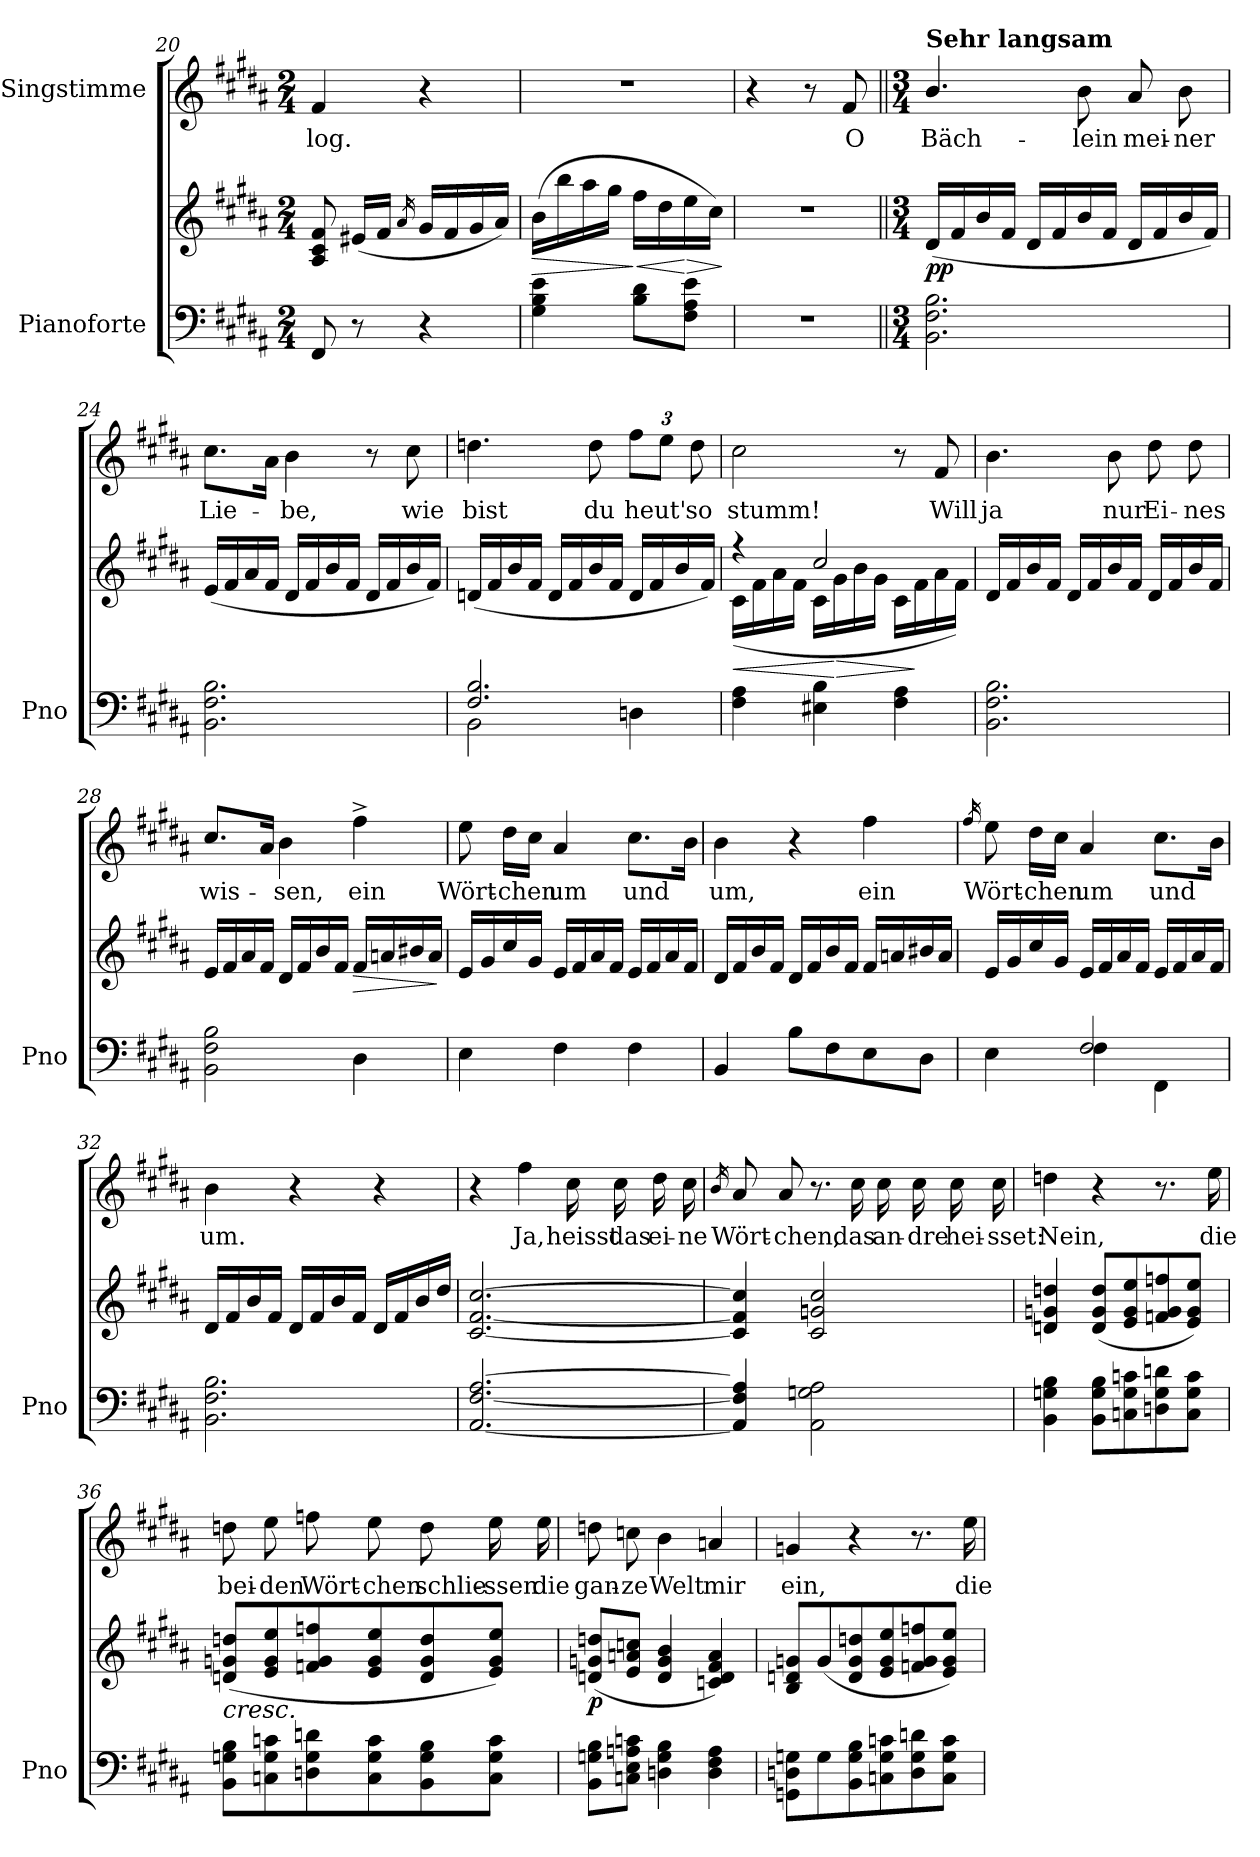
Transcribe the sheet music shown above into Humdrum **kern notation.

**kern	**kern	**dynam	**kern	**text
*part2	*part2	*part2	*part1	*part1
*staff3	*staff2	*staff2/3	*staff1	*staff1
*I"Pianoforte	*	*	*I"Singstimme	*
*I'Pno	*	*	*	*
*clefF4	*clefG2	*	*clefG2	*
*k[f#c#g#d#a#]	*k[f#c#g#d#a#]	*	*k[f#c#g#d#a#]	*
*M2/4	*M2/4	*	*M2/4	*
=20	=20	=20	=20	=20
8FF#/	8A#/ 8c#/ 8f#/	.	4f#/	log.
8r	(16e#X/LL	.	.	.
.	16f#/JJ	.	.	.
.	16qa#/	.	.	.
4r	16g#/LL	.	4r	.
.	16f#/	.	.	.
.	16g#/	.	.	.
.	16a#/JJ)	.	.	.
=21	=21	=21	=21	=21
!	!	!LO:HP:b	!	!
4G#\ 4B\ 4e\	(16b\LL	>	2r	.
.	16bb\	.	.	.
.	16aa#\	.	.	.
.	16gg#\JJ	.	.	.
!	!	!LO:HP:n=1:b	!	!
8B\ 8d#\L	16ff#\LL	] <	.	.
.	16dd#\	.	.	.
!	!	!LO:HP:n=1:b	!	!
8F#\ 8A#\ 8e\J	16ee\	[ >	.	.
.	16cc#\JJ)	.	.	.
.	.	]	.	.
=22	=22	=22	=22	=22
2r	2r	.	4r	.
.	.	.	8r	.
.	.	.	8f#/	O
=23||	=23||	=23||	=23||	=23||
*M3/4	*M3/4	*	*M3/4	*
!	!	!	!LO:TX:a:B:t=Sehr langsam	!
!	!	!LO:DY:b	!	!
2.BB\ 2.F#\ 2.B\	(16d#/LL	pp	4.b/	Bäch-
.	16f#/	.	.	.
.	16b/	.	.	.
.	16f#/JJ	.	.	.
.	16d#/LL	.	.	.
.	16f#/	.	.	.
.	16b/	.	8b\	-lein
.	16f#/JJ	.	.	.
.	16d#/LL	.	8a#/	mei-
.	16f#/	.	.	.
.	16b/	.	8b\	-ner
.	16f#/JJ)	.	.	.
=24	=24	=24	=24	=24
2.BB\ 2.F#\ 2.B\	(16e/LL	.	8.cc#\L	-Lie-
.	16f#/	.	.	.
.	16a#/	.	.	.
.	16f#/JJ	.	16a#\Jk	.
.	16d#/LL	.	4b\	-be,
.	16f#/	.	.	.
.	16b/	.	.	.
.	16f#/JJ	.	.	.
.	16d#/LL	.	8r	.
.	16f#/	.	.	.
.	16b/	.	8cc#\	wie
.	16f#/JJ)	.	.	.
=25	=25	=25	=25	=25
*^	*	*	*	*
2.F#/ 2.B/	2BB\	(16dn/LL	.	4.ddn\	bist
.	.	16f#/	.	.	.
.	.	16b/	.	.	.
.	.	16f#/JJ	.	.	.
.	.	16d/LL	.	.	.
.	.	16f#/	.	.	.
.	.	16b/	.	8dd\	du
.	.	16f#/JJ	.	.	.
*	*	*	*	*Xbrackettup	*
.	4Dn\	16d/LL	.	12ff#\L	heut'
.	.	16f#/	.	.	.
.	.	.	.	12ee\J	.
.	.	16b/	.	.	.
.	.	.	.	12dd\	so
.	.	16f#/JJ)	.	.	.
*v	*v	*	*	*	*
=26	=26	=26	=26	=26
!	!	!LO:HP:b	!	!
*	*^	*	*	*
4F#\ 4A#\	4r	(16c#\LL	<	2cc#\	stumm!
.	.	16f#\	.	.	.
.	.	16a#\	.	.	.
.	.	16f#\JJ	.	.	.
4E#X\ 4B\	2cc#/	16c#\LL	.	.	.
!	!	!	!LO:HP:n=1:b	!	!
.	.	16g#\	[ >	.	.
.	.	16b\	.	.	.
.	.	16g#\JJ	.	.	.
4F#\ 4A#\	.	16c#\LL	.	8r	.
.	.	16f#\	]	.	.
.	.	16a#\	.	8f#/	Will
.	.	16f#\JJ)	.	.	.
*	*v	*v	*	*	*
=27	=27	=27	=27	=27
2.BB\ 2.F#\ 2.B\	16d#/LL	.	4.b\	ja
.	16f#/	.	.	.
.	16b/	.	.	.
.	16f#/JJ	.	.	.
.	16d#/LL	.	.	.
.	16f#/	.	.	.
.	16b/	.	8b\	nur
.	16f#/JJ	.	.	.
.	16d#/LL	.	8dd#\	Ei-
.	16f#/	.	.	.
.	16b/	.	8dd#\	-nes
.	16f#/JJ	.	.	.
=28	=28	=28	=28	=28
2BB\ 2F#\ 2B\	16e/LL	.	8.cc#/L	wis-
.	16f#/	.	.	.
.	16a#/	.	.	.
.	16f#/JJ	.	16a#/Jk	.
.	16d#/LL	.	4b\	-sen,
.	16f#/	.	.	.
.	16b/	.	.	.
.	16f#/JJ	.	.	.
!	!	!LO:HP:b	!	!
4D#\	16f#/LL	>	4ff#^\	ein
.	16an/	.	.	.
.	16b#X/	.	.	.
.	16a/JJ	.	.	.
.	.	]	.	.
=29	=29	=29	=29	=29
4E\	16e/LL	.	8ee\	Wört-
.	16g#/	.	.	.
.	16cc#/	.	16dd#\LL	-chen
.	16g#/JJ	.	16cc#\JJ	.
4F#\	16e/LL	.	4a#/	um
.	16f#/	.	.	.
.	16a#/	.	.	.
.	16f#/JJ	.	.	.
4F#\	16e/LL	.	8.cc#\L	und
.	16f#/	.	.	.
.	16a#/	.	.	.
.	16f#/JJ	.	16b\Jk	.
=30	=30	=30	=30	=30
4BB/	16d#/LL	.	4b\	um,
.	16f#/	.	.	.
.	16b/	.	.	.
.	16f#/JJ	.	.	.
8B\L	16d#/LL	.	4r	.
.	16f#/	.	.	.
8F#\	16b/	.	.	.
.	16f#/JJ	.	.	.
8E\	16f#/LL	.	4ff#\	ein
.	16an/	.	.	.
8D#\J	16b#X/	.	.	.
.	16a/JJ	.	.	.
=31	=31	=31	=31	=31
.	.	.	16qff#/	.
*^	*	*	*	*
4E\	4ryy	16e/LL	.	8ee\	Wört-
.	.	16g#/	.	.	.
.	.	16cc#/	.	16dd#\LL	-chen
.	.	16g#/JJ	.	16cc#\JJ	.
2F#/	4F#\	16e/LL	.	4a#/	um
.	.	16f#/	.	.	.
.	.	16a#/	.	.	.
.	.	16f#/JJ	.	.	.
.	4FF#\	16e/LL	.	8.cc#\L	und
.	.	16f#/	.	.	.
.	.	16a#/	.	.	.
.	.	16f#/JJ	.	16b\Jk	.
*v	*v	*	*	*	*
=32	=32	=32	=32	=32
2.BB\ 2.F#\ 2.B\	16d#/LL	.	4b\	um.
.	16f#/	.	.	.
.	16b/	.	.	.
.	16f#/JJ	.	.	.
.	16d#/LL	.	4r	.
.	16f#/	.	.	.
.	16b/	.	.	.
.	16f#/JJ	.	.	.
.	16d#/LL	.	4r	.
.	16f#/	.	.	.
.	16b/	.	.	.
.	16dd#/JJ	.	.	.
=33	=33	=33	=33	=33
[2.AA#/ [2.F#/ [2.A#/	[2.c#/ [2.f#/ [2.cc#/	.	4r	.
.	.	.	4ff#\	Ja,
.	.	.	16cc#\	heisst
.	.	.	16cc#\	das
.	.	.	16dd#\	ei-
.	.	.	16cc#\	-ne
=34	=34	=34	=34	=34
.	.	.	16qb/	.
4AA#/] 4F#/] 4A#/]	4c#/] 4f#/] 4cc#/]	.	8a#/	Wört-
.	.	.	8a#/	-chen,
2AA#\ 2Gn\ 2A#\	2c#/ 2gn/ 2cc#/	.	8.r	.
.	.	.	16cc#\	das
.	.	.	16cc#\	an-
.	.	.	16cc#\	-dre
.	.	.	16cc#\	hei-
.	.	.	16cc#\	-sset:
=35	=35	=35	=35	=35
4BB\ 4Gn\ 4B\	4dn/ 4gn/ 4ddn/	.	4ddn\	Nein,
8BB\ 8G\ 8B\L	(8d/ 8g/ 8dd/L	.	4r	.
8Cn\ 8G\ 8cn\	8e/ 8g/ 8ee/	.	.	.
8Dn\ 8G\ 8dn\	8fn/ 8g/ 8ffn/	.	8.r	.
8C\ 8G\ 8c\J	8e/ 8g/ 8ee/J)	.	.	.
.	.	.	16ee\	die
=36	=36	=36	=36	=36
!	!LO:TX:b:i:t=cresc.	!	!	!
8BB\ 8Gn\ 8B\L	(8dn/ 8gn/ 8ddn/L	.	8ddn\	bei-
8Cn\ 8G\ 8cn\	8e/ 8g/ 8ee/	.	8ee\	-den
8Dn\ 8G\ 8dn\	8fn/ 8g/ 8ffn/	.	8ffn\	Wört-
8C\ 8G\ 8c\	8e/ 8g/ 8ee/	.	8ee\	-chen
8BB\ 8G\ 8B\	8d/ 8g/ 8dd/	.	8dd\	schlie-
8C\ 8G\ 8c\J	8e/ 8g/ 8ee/J)	.	16ee\	-ssen
.	.	.	16ee\	die
=37	=37	=37	=37	=37
!	!	!LO:DY:b	!	!
8BB\ 8Gn\ 8B\L	(8dn/ 8gn/ 8ddn/L	p	8ddn\	gan-
8Cn\ 8E\ 8An\ 8cn\J	8e/ 8an/ 8ccn/J	.	8ccn\	-ze
4Dn\ 4G\ 4B\	4d/ 4g/ 4b/	.	4b\	Welt
4D\ 4F#\ 4A\	4cn/ 4d/ 4f#/ 4a/)	.	4an/	mir
=38	=38	=38	=38	=38
8GGn\ 8Dn\ 8Gn\L	8B/ 8dn/ 8gn/L	.	4gn/	ein,
8G\	(8g/	.	.	.
8BB\ 8G\ 8B\	8d/ 8g/ 8ddn/	.	4r	.
8Cn\ 8G\ 8cn\	8e/ 8g/ 8ee/	.	.	.
8D\ 8G\ 8dn\	8fn/ 8g/ 8ffn/	.	8.r	.
8C\ 8G\ 8c\J	8e/ 8g/ 8ee/J)	.	.	.
.	.	.	16ee\	die
=	=	=	=	=
*-	*-	*-	*-	*-
